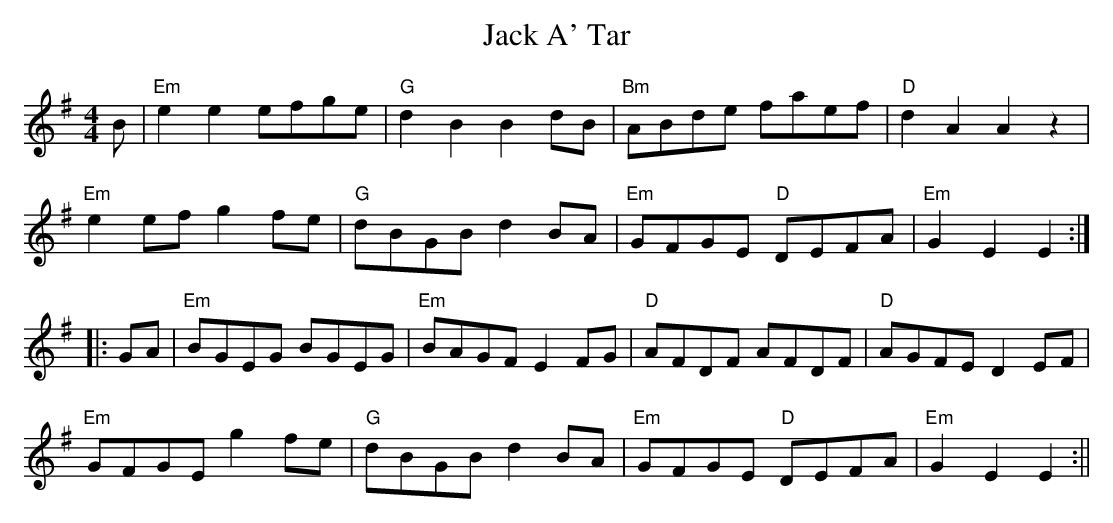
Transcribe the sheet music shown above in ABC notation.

X:1
T:Jack A' Tar
M:4/4
L:1/8
K:G
B|"Em"e2 e2 efge |"G"d2B2B2 dB|"Bm"ABde faef|"D" d2A2 A2 z2|!
"Em"e2 ef g2fe|"G"dBGB d2 BA|"Em"GFGE "D"DEFA|"Em"G2E2E2:|!
|:GA|"Em"BGEG BGEG|"Em"BAGF E2FG|"D"AFDF AFDF|"D"AGFE D2 EF|!
"Em"GFGE g2 fe|"G"dBGB d2 BA|"Em"GFGE "D"DEFA|"Em"G2E2E2:||
